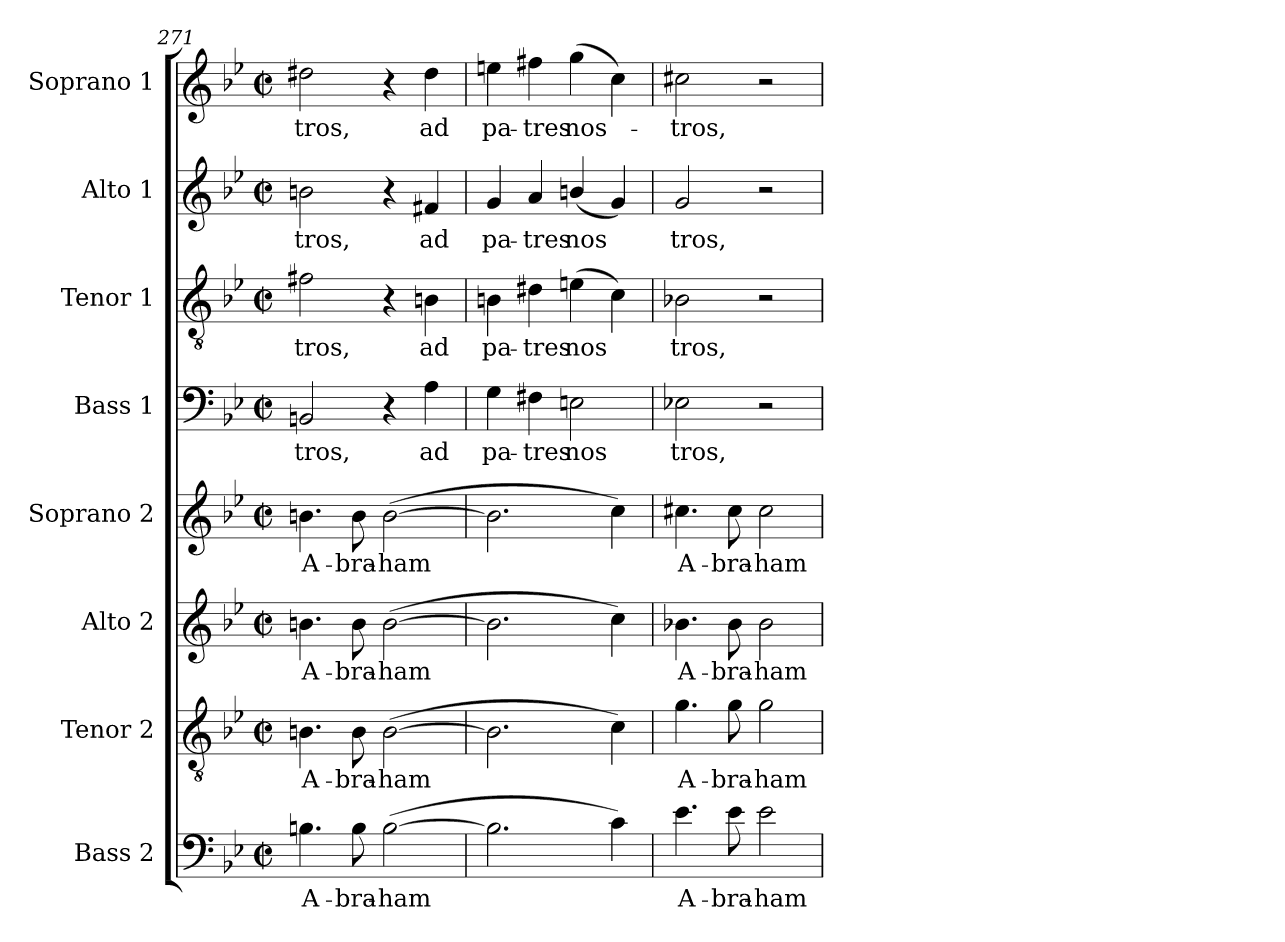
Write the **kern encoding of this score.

**kern	**text	**kern	**text	**kern	**text	**kern	**text	**kern	**text	**kern	**text	**kern	**text	**kern	**text
*part8	*part8	*part7	*part7	*part6	*part6	*part5	*part5	*part4	*part4	*part3	*part3	*part2	*part2	*part1	*part1
*staff8	*staff8	*staff7	*staff7	*staff6	*staff6	*staff5	*staff5	*staff4	*staff4	*staff3	*staff3	*staff2	*staff2	*staff1	*staff1
*I"Bass 2	*	*I"Tenor 2	*	*I"Alto 2	*	*I"Soprano 2	*	*I"Bass 1	*	*I"Tenor 1	*	*I"Alto 1	*	*I"Soprano 1	*
*I'B 2.	*	*I'T 2.	*	*I'A 2.	*	*I'S 2.	*	*I'B 1.	*	*I'T 1.	*	*I'A 1.	*	*I'S 1.	*
*clefF4	*	*clefGv2	*	*clefG2	*	*clefG2	*	*clefF4	*	*clefGv2	*	*clefG2	*	*clefG2	*
*	*	*ITrd7c12	*	*	*	*	*	*	*	*ITrd7c12	*	*	*	*	*
*k[b-e-]	*	*k[b-e-]	*	*k[b-e-]	*	*k[b-e-]	*	*k[b-e-]	*	*k[b-e-]	*	*k[b-e-]	*	*k[b-e-]	*
*B-:	*	*B-:	*	*B-:	*	*B-:	*	*B-:	*	*B-:	*	*B-:	*	*B-:	*
*M2/2	*	*M2/2	*	*M2/2	*	*M2/2	*	*M2/2	*	*M2/2	*	*M2/2	*	*M2/2	*
*met(c|)	*	*met(c|)	*	*met(c|)	*	*met(c|)	*	*met(c|)	*	*met(c|)	*	*met(c|)	*	*met(c|)	*
=271	=271	=271	=271	=271	=271	=271	=271	=271	=271	=271	=271	=271	=271	=271	=271
!	!LO:LY:b:color=#000000	!	!	!	!	!	!	!	!	!	!	!	!	!	!
!	!	!	!LO:LY:b:color=#000000	!	!	!	!	!	!	!	!	!	!	!	!
!	!	!	!	!	!LO:LY:b:color=#000000	!	!	!	!	!	!	!	!	!	!
!	!	!	!	!	!	!	!LO:LY:b:color=#000000	!	!	!	!	!	!	!	!
!	!	!	!	!	!	!	!	!	!LO:LY:b:color=#000000	!	!	!	!	!	!
!	!	!	!	!	!	!	!	!	!	!	!LO:LY:b:color=#000000	!	!	!	!
!	!	!	!	!	!	!	!	!	!	!	!	!	!LO:LY:b:color=#000000	!	!
!	!	!	!	!	!	!	!	!	!	!	!	!	!	!	!LO:LY:b:color=#000000
4.Bni\	A-	4.BBni\	A-	4.bni\	A-	4.bni\	A-	2BBni/	-tros,	2F#Xi\	-tros,	2bni\	-tros,	2dd#Xi\	-tros,
!	!LO:LY:b:color=#000000	!	!	!	!	!	!	!	!	!	!	!	!	!	!
!	!	!	!LO:LY:b:color=#000000	!	!	!	!	!	!	!	!	!	!	!	!
!	!	!	!	!	!LO:LY:b:color=#000000	!	!	!	!	!	!	!	!	!	!
!	!	!	!	!	!	!	!LO:LY:b:color=#000000	!	!	!	!	!	!	!	!
8Bi\	-bra-	8BBi\	-bra-	8bi\	-bra-	8bi\	-bra-	.	.	.	.	.	.	.	.
!	!LO:LY:b:color=#000000	!	!	!	!	!	!	!	!	!	!	!	!	!	!
!	!	!	!LO:LY:b:color=#000000	!	!	!	!	!	!	!	!	!	!	!	!
!	!	!	!	!	!LO:LY:b:color=#000000	!	!	!	!	!	!	!	!	!	!
!	!	!	!	!	!	!	!LO:LY:b:color=#000000	!	!	!	!	!	!	!	!
([2Bi\	-ham	([2BBi\	-ham	([2bi\	-ham	([2bi\	-ham	4r	.	4r	.	4r	.	4r	.
!	!	!	!	!	!	!	!	!	!LO:LY:b:color=#000000	!	!	!	!	!	!
!	!	!	!	!	!	!	!	!	!	!	!LO:LY:b:color=#000000	!	!	!	!
!	!	!	!	!	!	!	!	!	!	!	!	!	!LO:LY:b:color=#000000	!	!
!	!	!	!	!	!	!	!	!	!	!	!	!	!	!	!LO:LY:b:color=#000000
.	.	.	.	.	.	.	.	4Ai\	ad	4BBni\	ad	4f#Xi/	ad	4dd#i\	ad
=272	=272	=272	=272	=272	=272	=272	=272	=272	=272	=272	=272	=272	=272	=272	=272
!	!	!	!	!	!	!	!	!	!LO:LY:b:color=#000000	!	!	!	!	!	!
!	!	!	!	!	!	!	!	!	!	!	!LO:LY:b:color=#000000	!	!	!	!
!	!	!	!	!	!	!	!	!	!	!	!	!	!LO:LY:b:color=#000000	!	!
!	!	!	!	!	!	!	!	!	!	!	!	!	!	!	!LO:LY:b:color=#000000
2.Bi\]	.	2.BBi\]	.	2.bi\]	.	2.bi\]	.	4Gi\	pa-	4BBni\	pa-	4gi/	pa-	4eeni\	pa-
!	!	!	!	!	!	!	!	!	!LO:LY:b:color=#000000	!	!	!	!	!	!
!	!	!	!	!	!	!	!	!	!	!	!LO:LY:b:color=#000000	!	!	!	!
!	!	!	!	!	!	!	!	!	!	!	!	!	!LO:LY:b:color=#000000	!	!
!	!	!	!	!	!	!	!	!	!	!	!	!	!	!	!LO:LY:b:color=#000000
.	.	.	.	.	.	.	.	4F#Xi\	-tres	4D#Xi\	-tres	4ai/	-tres	4ff#Xi\	-tres
!	!	!	!	!	!	!	!	!	!LO:LY:b:color=#000000	!	!	!	!	!	!
!	!	!	!	!	!	!	!	!	!	!	!LO:LY:b:color=#000000	!	!	!	!
!	!	!	!	!	!	!	!	!	!	!	!	!	!LO:LY:b:color=#000000	!	!
!	!	!	!	!	!	!	!	!	!	!	!	!	!	!	!LO:LY:b:color=#000000
.	.	.	.	.	.	.	.	2Eni\	nos	(4Eni\	nos	(4bni/	nos	(4ggi\	nos-
4ci\)	.	4Ci\)	.	4cci\)	.	4cci\)	.	.	.	4Ci\)	.	4gi/)	.	4cci\)	.
=273	=273	=273	=273	=273	=273	=273	=273	=273	=273	=273	=273	=273	=273	=273	=273
!	!LO:LY:b:color=#000000	!	!	!	!	!	!	!	!	!	!	!	!	!	!
!	!	!	!LO:LY:b:color=#000000	!	!	!	!	!	!	!	!	!	!	!	!
!	!	!	!	!	!LO:LY:b:color=#000000	!	!	!	!	!	!	!	!	!	!
!	!	!	!	!	!	!	!LO:LY:b:color=#000000	!	!	!	!	!	!	!	!
!	!	!	!	!	!	!	!	!	!LO:LY:b:color=#000000	!	!	!	!	!	!
!	!	!	!	!	!	!	!	!	!	!	!LO:LY:b:color=#000000	!	!	!	!
!	!	!	!	!	!	!	!	!	!	!	!	!	!LO:LY:b:color=#000000	!	!
!	!	!	!	!	!	!	!	!	!	!	!	!	!	!	!LO:LY:b:color=#000000
4.e-i\	A-	4.Gi\	A-	4.b-Xi\	A-	4.cc#Xi\	A-	2E-Xi\	tros,	2BB-Xi\	tros,	2gi/	tros,	2cc#Xi\	-tros,
!	!LO:LY:b:color=#000000	!	!	!	!	!	!	!	!	!	!	!	!	!	!
!	!	!	!LO:LY:b:color=#000000	!	!	!	!	!	!	!	!	!	!	!	!
!	!	!	!	!	!LO:LY:b:color=#000000	!	!	!	!	!	!	!	!	!	!
!	!	!	!	!	!	!	!LO:LY:b:color=#000000	!	!	!	!	!	!	!	!
8e-i\	-bra-	8Gi\	-bra-	8b-i\	-bra-	8cc#i\	-bra-	.	.	.	.	.	.	.	.
!	!LO:LY:b:color=#000000	!	!	!	!	!	!	!	!	!	!	!	!	!	!
!	!	!	!LO:LY:b:color=#000000	!	!	!	!	!	!	!	!	!	!	!	!
!	!	!	!	!	!LO:LY:b:color=#000000	!	!	!	!	!	!	!	!	!	!
!	!	!	!	!	!	!	!LO:LY:b:color=#000000	!	!	!	!	!	!	!	!
2e-i\	-ham	2Gi\	-ham	2b-i\	-ham	2cc#i\	-ham	2r	.	2r	.	2r	.	2r	.
=	=	=	=	=	=	=	=	=	=	=	=	=	=	=	=
*-	*-	*-	*-	*-	*-	*-	*-	*-	*-	*-	*-	*-	*-	*-	*-
